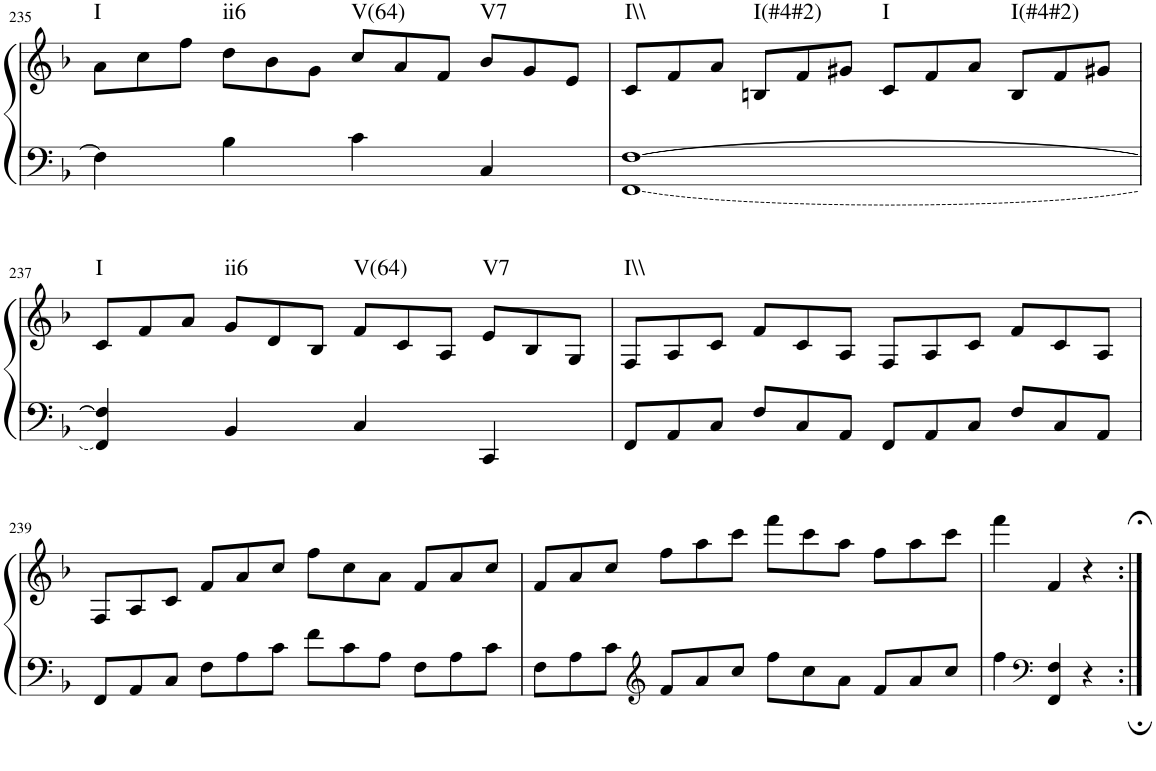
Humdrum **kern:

**kern	**kern	**harte
*part1	*part1	*part1
*staff2	*staff1	*
*I"unbenannt2	*	*
!!LO:PB:g=z
*clefF4	*clefG2	*
*k[b-]	*k[b-]	*
*M2/2	*M2/2	*
*	*Xtuplet	*
=235	=235	=235
!	!	!LO:H:kt=I
4F\]	12a\L	N
.	12cc\	.
.	12ff\J	.
!	!	!LO:H:kt=ii6
4B-\	12dd\L	N
.	12b-\	.
.	12g\J	.
!	!	!LO:H:kt=V(64)
4c\	12cc/L	N
.	12a/	.
.	12f/J	.
!	!	!LO:H:kt=V7
4C/	12b-/L	N
.	12g/	.
.	12e/J	.
=236	=236	=236
!LO:T:n=1:dash	!	!LO:H:kt=I\\
[1FF [1F	12c/L	N
.	12f/	.
.	12a/J	.
!	!	!LO:H:kt=I(#4#2)
.	12Bn/L	N
.	12f/	.
.	12g#X/J	.
!	!	!LO:H:kt=I
.	12c/L	N
.	12f/	.
.	12a/J	.
!	!	!LO:H:kt=I(#4#2)
.	12B/L	N
.	12f/	.
.	12g#X/J	.
!!LO:LB:g=z
=237	=237	=237
!	!	!LO:H:kt=I
4FF/] 4F/]	12c/L	N
.	12f/	.
.	12a/J	.
!	!	!LO:H:kt=ii6
4BB-/	12g/L	N
.	12d/	.
.	12B-/J	.
!	!	!LO:H:kt=V(64)
4C/	12f/L	N
.	12c/	.
.	12A/J	.
!	!	!LO:H:kt=V7
4CC/	12e/L	N
.	12B-/	.
.	12G/J	.
=238	=238	=238
*Xtuplet	*	*
!	!	!LO:H:kt=I\\
12FF/L	12F/L	N
12AA/	12A/	.
12C/J	12c/J	.
12F/L	12f/L	.
12C/	12c/	.
12AA/J	12A/J	.
12FF/L	12F/L	.
12AA/	12A/	.
12C/J	12c/J	.
12F/L	12f/L	.
12C/	12c/	.
12AA/J	12A/J	.
!!LO:LB:g=z
=239	=239	=239
12FF/L	12F/L	.
12AA/	12A/	.
12C/J	12c/J	.
12F\L	12f/L	.
12A\	12a/	.
12c\J	12cc/J	.
12f\L	12ff\L	.
12c\	12cc\	.
12A\J	12a\J	.
12F\L	12f/L	.
12A\	12a/	.
12c\J	12cc/J	.
=240	=240	=240
12F\L	12f/L	.
12A\	12a/	.
12c\J	12cc/J	.
*clefG2	*	*
12f/L	12ff\L	.
12a/	12aa\	.
12cc/J	12ccc\J	.
12ff\L	12fff\L	.
12cc\	12ccc\	.
12a\J	12aa\J	.
12f/L	12ff\L	.
12a/	12aa\	.
12cc/J	12ccc\J	.
=241	=241	=241
4ff\	4fff\	.
*clefF4	*	*
4FF/ 4F/	4f/	.
4r;	4r;<	.
=:|!	=:|!	=:|!
*-	*-	*-
